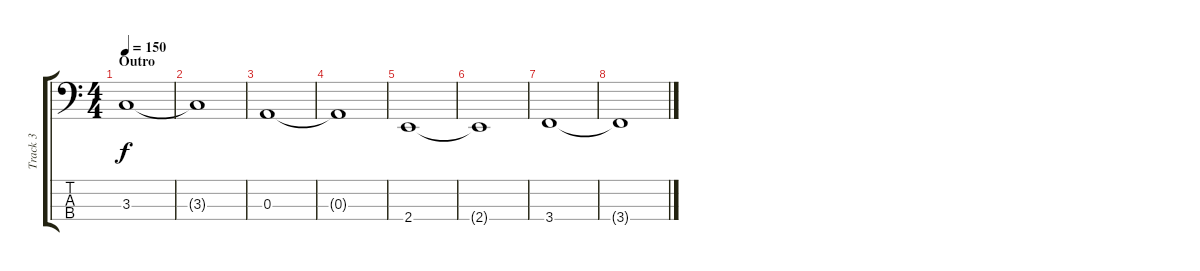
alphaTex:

\track ("Track 3" "Track 3") {instrument electricbasspick}
\staff {score tabs}
\tuning (G2 D2 A1 D1) {hide}
\ts (4 4)
\section ("" "Outro")
\tempo 150
\clef f4
\ks c
3.3.1{dy f} |
3.3{t}.1 |
0.3.1 |
0.3{t}.1 |
2.4.1 |
2.4{t}.1 |
3.4.1 |
3.4{t}.1
